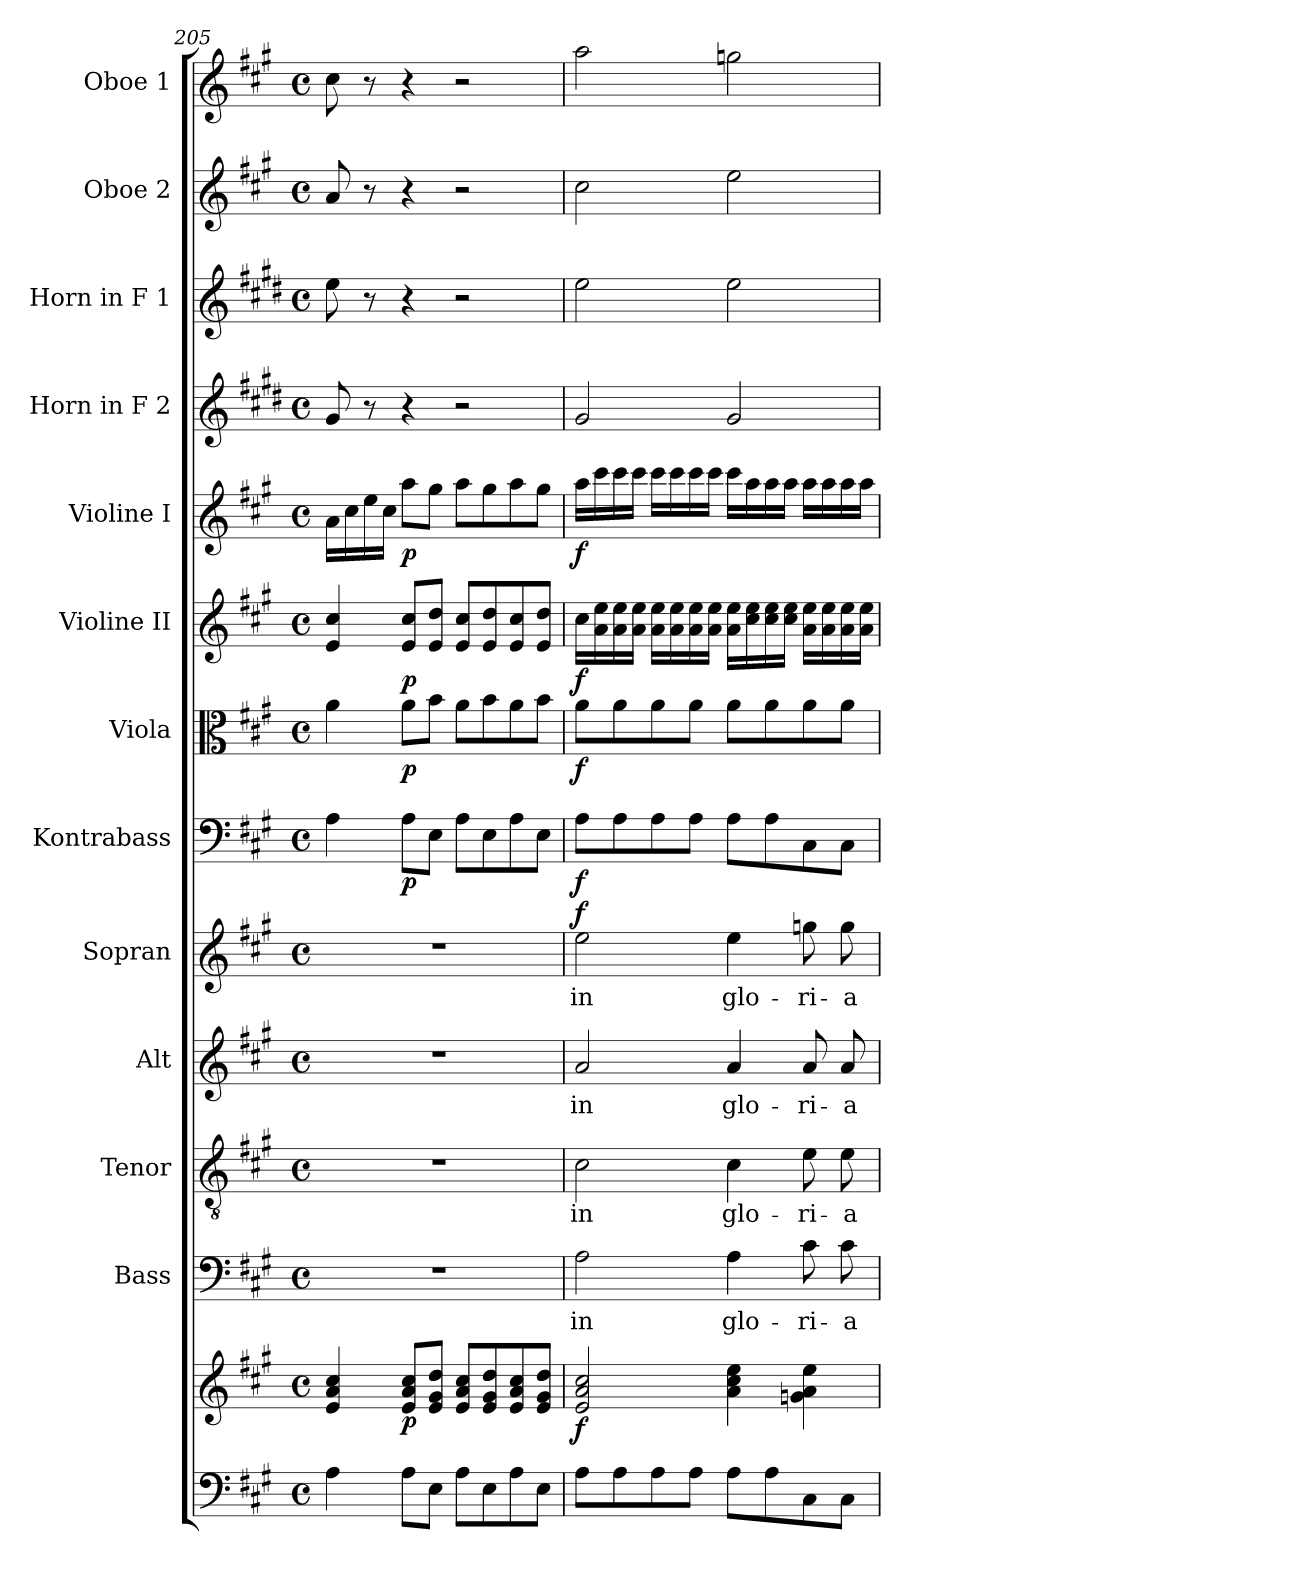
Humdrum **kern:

**kern	**kern	**dynam	**kern	**text	**kern	**text	**kern	**text	**kern	**text	**dynam	**kern	**dynam	**kern	**dynam	**kern	**dynam	**kern	**dynam	**kern	**kern	**kern	**kern
*part13	*part13	*part13	*part12	*part12	*part11	*part11	*part10	*part10	*part9	*part9	*part9	*part8	*part8	*part7	*part7	*part6	*part6	*part5	*part5	*part4	*part3	*part2	*part1
*staff14	*staff13	*staff13/14	*staff12	*staff12	*staff11	*staff11	*staff10	*staff10	*staff9	*staff9	*staff9	*staff8	*staff8	*staff7	*staff7	*staff6	*staff6	*staff5	*staff5	*staff4	*staff3	*staff2	*staff1
*	*	*	*I"Bass	*	*I"Tenor	*	*I"Alt	*	*I"Sopran	*	*	*I"Kontrabass	*	*I"Viola	*	*I"Violine II	*	*I"Violine I	*	*I"Horn in F 2	*I"Horn in F 1	*I"Oboe 2	*I"Oboe 1
*	*	*	*I'B.	*	*I'T.	*	*I'A.	*	*I'S.	*	*	*I'Kb.	*	*I'Vla.	*	*I'Vl. II	*	*I'Vl. I	*	*	*	*I'Ob.. 2	*I'Ob. 1
*clefF4	*clefG2	*	*clefF4	*	*clefGv2	*	*clefG2	*	*clefG2	*	*	*clefF4	*	*clefC3	*	*clefG2	*	*clefG2	*	*clefG2	*clefG2	*clefG2	*clefG2
*	*	*	*	*	*	*	*	*	*	*	*	*ITrd7c12	*	*	*	*	*	*	*	*ITrd4c7	*ITrd4c7	*	*
*k[f#c#g#]	*k[f#c#g#]	*	*k[f#c#g#]	*	*k[f#c#g#]	*	*k[f#c#g#]	*	*k[f#c#g#]	*	*	*k[f#c#g#]	*	*k[f#c#g#]	*	*k[f#c#g#]	*	*k[f#c#g#]	*	*k[f#c#g#]	*k[f#c#g#]	*k[f#c#g#]	*k[f#c#g#]
*A:	*A:	*	*A:	*	*A:	*	*A:	*	*A:	*	*	*A:	*	*A:	*	*A:	*	*A:	*	*A:	*A:	*A:	*A:
*M4/4	*M4/4	*	*M4/4	*	*M4/4	*	*M4/4	*	*M4/4	*	*	*M4/4	*	*M4/4	*	*M4/4	*	*M4/4	*	*M4/4	*M4/4	*M4/4	*M4/4
*met(c)	*met(c)	*	*met(c)	*	*met(c)	*	*met(c)	*	*met(c)	*	*	*met(c)	*	*met(c)	*	*met(c)	*	*met(c)	*	*met(c)	*met(c)	*met(c)	*met(c)
=205	=205	=205	=205	=205	=205	=205	=205	=205	=205	=205	=205	=205	=205	=205	=205	=205	=205	=205	=205	=205	=205	=205	=205
4A\	4e/ 4a/ 4cc#/	.	1r	.	1r	.	1r	.	1r	.	.	4AA\	.	4a\	.	4e/ 4cc#/	.	16a\LL	.	8c#/	8a\	8a/	8cc#\
.	.	.	.	.	.	.	.	.	.	.	.	.	.	.	.	.	.	16cc#\	.	.	.	.	.
.	.	.	.	.	.	.	.	.	.	.	.	.	.	.	.	.	.	16ee\	.	8r	8r	8r	8r
.	.	.	.	.	.	.	.	.	.	.	.	.	.	.	.	.	.	16cc#\JJ	.	.	.	.	.
!	!	!LO:DY:b	!	!	!	!	!	!	!	!	!	!	!LO:DY:b	!	!LO:DY:b	!	!LO:DY:b	!	!LO:DY:b	!	!	!	!
8A\L	8e/ 8a/ 8cc#/L	p	.	.	.	.	.	.	.	.	.	8AA\L	p	8a\L	p	8e/ 8cc#/L	p	8aa\L	p	4r	4r	4r	4r
8E\J	8e/ 8g#/ 8dd/J	.	.	.	.	.	.	.	.	.	.	8EE\J	.	8b\J	.	8e/ 8dd/J	.	8gg#\J	.	.	.	.	.
8A\L	8e/ 8a/ 8cc#/L	.	.	.	.	.	.	.	.	.	.	8AA\L	.	8a\L	.	8e/ 8cc#/L	.	8aa\L	.	2r	2r	2r	2r
8E\	8e/ 8g#/ 8dd/	.	.	.	.	.	.	.	.	.	.	8EE\	.	8b\	.	8e/ 8dd/	.	8gg#\	.	.	.	.	.
8A\	8e/ 8a/ 8cc#/	.	.	.	.	.	.	.	.	.	.	8AA\	.	8a\	.	8e/ 8cc#/	.	8aa\	.	.	.	.	.
8E\J	8e/ 8g#/ 8dd/J	.	.	.	.	.	.	.	.	.	.	8EE\J	.	8b\J	.	8e/ 8dd/J	.	8gg#\J	.	.	.	.	.
!!LO:PB:g=z
=206	=206	=206	=206	=206	=206	=206	=206	=206	=206	=206	=206	=206	=206	=206	=206	=206	=206	=206	=206	=206	=206	=206	=206
!	!	!LO:DY:b	!	!LO:LY:b	!	!LO:LY:b	!	!LO:LY:b	!	!LO:LY:b	!LO:DY:a	!	!LO:DY:b	!	!LO:DY:b	!	!LO:DY:b	!	!LO:DY:b	!	!	!	!
8A\L	2e/ 2a/ 2cc#/	f	2A\	in	2c#\	in	2a/	in	2ee\	in	f	8AA\L	f	8a\L	f	16cc#\LL	f	16aa\LL	f	2c#/	2a\	2cc#\	2aa\
.	.	.	.	.	.	.	.	.	.	.	.	.	.	.	.	16a\ 16ee\	.	16ccc#\	.	.	.	.	.
8A\	.	.	.	.	.	.	.	.	.	.	.	8AA\	.	8a\	.	16a\ 16ee\	.	16ccc#\	.	.	.	.	.
.	.	.	.	.	.	.	.	.	.	.	.	.	.	.	.	16a\ 16ee\JJ	.	16ccc#\JJ	.	.	.	.	.
8A\	.	.	.	.	.	.	.	.	.	.	.	8AA\	.	8a\	.	16a\ 16ee\LL	.	16ccc#\LL	.	.	.	.	.
.	.	.	.	.	.	.	.	.	.	.	.	.	.	.	.	16a\ 16ee\	.	16ccc#\	.	.	.	.	.
8A\J	.	.	.	.	.	.	.	.	.	.	.	8AA\J	.	8a\J	.	16a\ 16ee\	.	16ccc#\	.	.	.	.	.
.	.	.	.	.	.	.	.	.	.	.	.	.	.	.	.	16a\ 16ee\JJ	.	16ccc#\JJ	.	.	.	.	.
!	!	!	!	!LO:LY:b	!	!LO:LY:b	!	!LO:LY:b	!	!LO:LY:b	!	!	!	!	!	!	!	!	!	!	!	!	!
8A\L	4a\ 4cc#\ 4ee\	.	4A\	glo-	4c#\	glo-	4a/	glo-	4ee\	glo-	.	8AA\L	.	8a\L	.	16a\ 16ee\LL	.	16ccc#\LL	.	2c#/	2a\	2ee\	2ggn\
.	.	.	.	.	.	.	.	.	.	.	.	.	.	.	.	16cc#\ 16ee\	.	16aa\	.	.	.	.	.
8A\	.	.	.	.	.	.	.	.	.	.	.	8AA\	.	8a\	.	16cc#\ 16ee\	.	16aa\	.	.	.	.	.
.	.	.	.	.	.	.	.	.	.	.	.	.	.	.	.	16cc#\ 16ee\JJ	.	16aa\JJ	.	.	.	.	.
!	!	!	!	!LO:LY:b	!	!LO:LY:b	!	!LO:LY:b	!	!LO:LY:b	!	!	!	!	!	!	!	!	!	!	!	!	!
8C#\	4gn\ 4a\ 4ee\	.	8c#\	-ri-	8e\	-ri-	8a/	-ri-	8ggn\	-ri-	.	8CC#\	.	8a\	.	16a\ 16ee\LL	.	16aa\LL	.	.	.	.	.
.	.	.	.	.	.	.	.	.	.	.	.	.	.	.	.	16a\ 16ee\	.	16aa\	.	.	.	.	.
!	!	!	!	!LO:LY:b	!	!LO:LY:b	!	!LO:LY:b	!	!LO:LY:b	!	!	!	!	!	!	!	!	!	!	!	!	!
8C#\J	.	.	8c#\	-a	8e\	-a	8a/	-a	8gg\	-a	.	8CC#\J	.	8a\J	.	16a\ 16ee\	.	16aa\	.	.	.	.	.
.	.	.	.	.	.	.	.	.	.	.	.	.	.	.	.	16a\ 16ee\JJ	.	16aa\JJ	.	.	.	.	.
=	=	=	=	=	=	=	=	=	=	=	=	=	=	=	=	=	=	=	=	=	=	=	=
*-	*-	*-	*-	*-	*-	*-	*-	*-	*-	*-	*-	*-	*-	*-	*-	*-	*-	*-	*-	*-	*-	*-	*-
